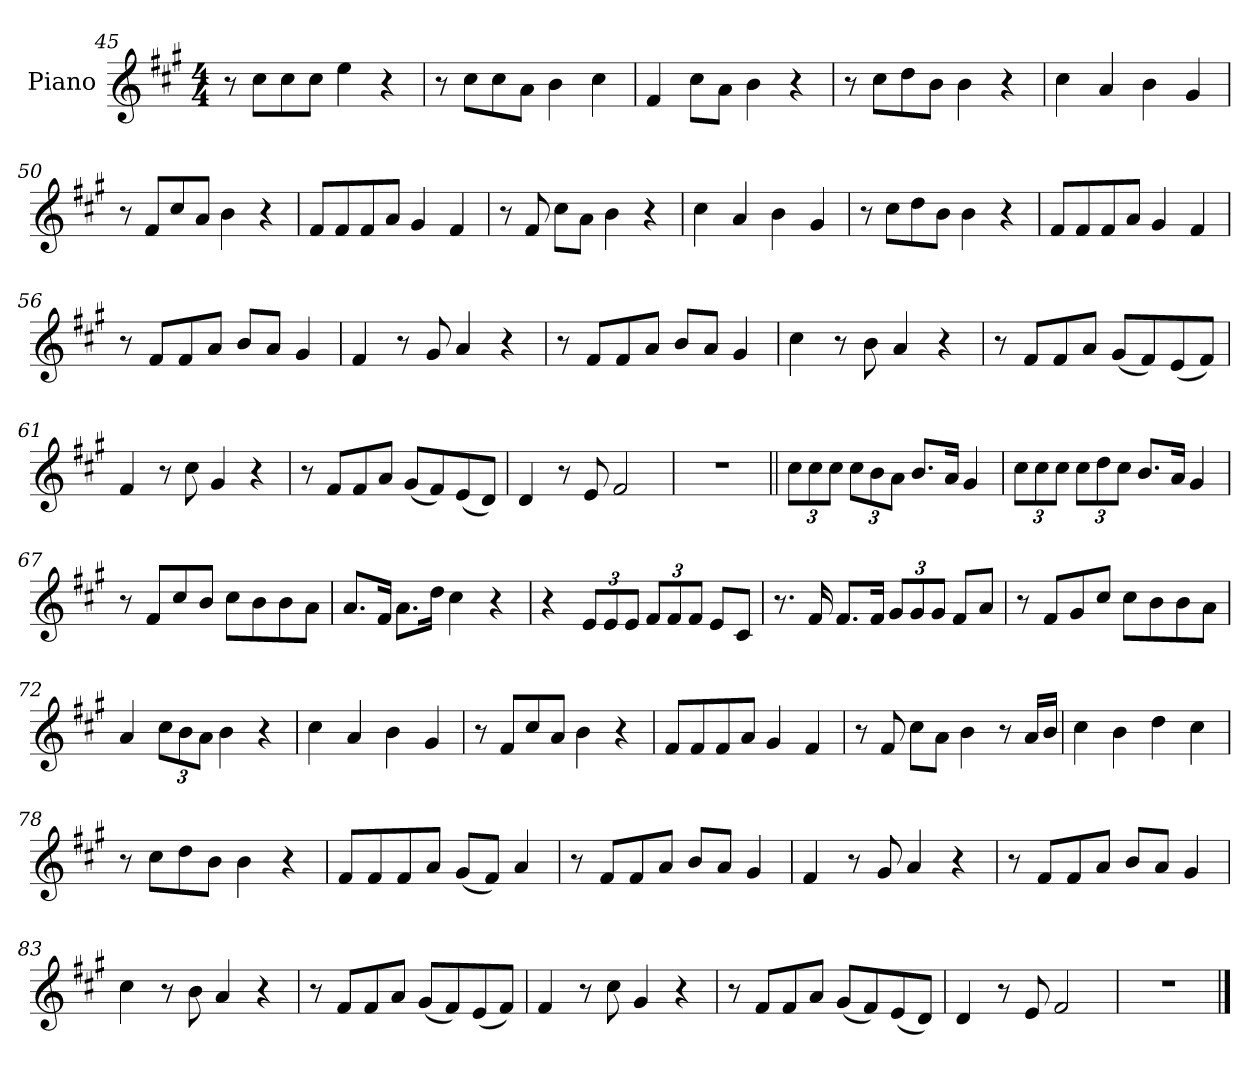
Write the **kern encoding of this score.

**kern
*part1
*staff1
*I"Piano
*I'Pno.
*clefG2
*k[f#c#g#]
*M4/4
=45
8r
8cc#L
8cc#
8cc#J
4ee
4r
=46
8r
8cc#L
8cc#
8aJ
4b
4cc#
=47
4f#
8cc#L
8aJ
4b
4r
=48
8r
8cc#L
8dd
8bJ
4b
4r
=49
4cc#
4a
4b
4g#
=50
8r
8f#L
8cc#
8aJ
4b
4r
=51
8f#L
8f#
8f#
8aJ
4g#
4f#
=52
8r
8f#
8cc#L
8aJ
4b
4r
=53
4cc#
4a
4b
4g#
=54
8r
8cc#L
8dd
8bJ
4b
4r
=55
8f#L
8f#
8f#
8aJ
4g#
4f#
=56
8r
8f#L
8f#
8aJ
8bL
8aJ
4g#
=57
4f#
8r
8g#
4a
4r
=58
8r
8f#L
8f#
8aJ
8bL
8aJ
4g#
=59
4cc#
8r
8b
4a
4r
=60
8r
8f#L
8f#
8aJ
(<8g#L
8f#)
(<8e
8f#J)
=61
4f#
8r
8cc#
4g#
4r
=62
8r
8f#L
8f#
8aJ
(<8g#L
8f#)
(<8e
8dJ)
=63
4d
8r
8e
2f#
=64
1r
=65||
*Xbrackettup
12cc#L
12cc#
12cc#J
12cc#L
12b
12aJ
8.bL
16aJk
4g#
=66
12cc#L
12cc#
12cc#J
12cc#L
12dd
12cc#J
8.bL
16aJk
4g#
=67
8r
8f#L
8cc#
8bJ
8cc#L
8b
8b
8aJ
=68
8.aL
16f#Jk
8.aL
16ddJk
4cc#
4r
=69
4r
12eL
12e
12eJ
12f#L
12f#
12f#J
8eL
8c#J
=70
8.r
16f#
8.f#L
16f#Jk
12g#L
12g#
12g#J
8f#L
8aJ
=71
8r
8f#L
8g#
8cc#J
8cc#L
8b
8b
8aJ
=72
4a
12cc#L
12b
12aJ
4b
4r
=73
4cc#
4a
4b
4g#
=74
8r
8f#L
8cc#
8aJ
4b
4r
=75
8f#L
8f#
8f#
8aJ
4g#
4f#
=76
8r
8f#
8cc#L
8aJ
4b
8r
16aLL
16bJJ
=77
4cc#
4b
4dd
4cc#
=78
8r
8cc#L
8dd
8bJ
4b
4r
=79
8f#L
8f#
8f#
8aJ
(<8g#L
8f#J)
4a
=80
8r
8f#L
8f#
8aJ
8bL
8aJ
4g#
=81
4f#
8r
8g#
4a
4r
=82
8r
8f#L
8f#
8aJ
8bL
8aJ
4g#
=83
4cc#
8r
8b
4a
4r
=84
8r
8f#L
8f#
8aJ
(<8g#L
8f#)
(<8e
8f#J)
=85
4f#
8r
8cc#
4g#
4r
=86
8r
8f#L
8f#
8aJ
(<8g#L
8f#)
(<8e
8dJ)
=87
4d
8r
8e
2f#
=88
1r
==
*-
